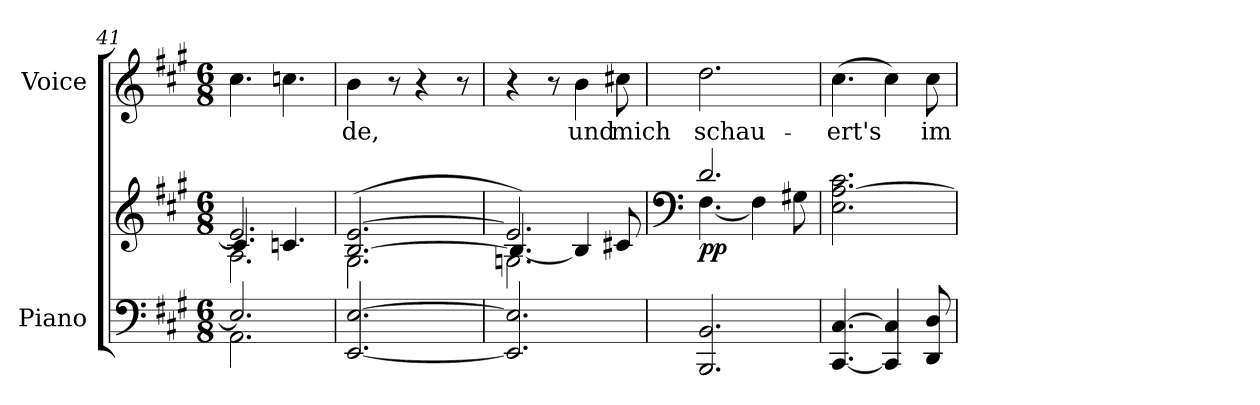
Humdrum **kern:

**kern	**kern	**dynam	**kern	**text
*part2	*part2	*part2	*part1	*part1
*staff3	*staff2	*staff2/3	*staff1	*staff1
*I"Piano	*	*	*I"Voice	*
*I'Pno	*	*	*	*
*clefF4	*clefG2	*	*clefG2	*
*k[f#c#g#]	*k[f#c#g#]	*	*k[f#c#g#]	*
*M6/8	*M6/8	*	*M6/8	*
=41	=41	=41	=41	=41
*^	*^	*	*	*
*	*	*	*^	*	*	*
2.E/]	2.AA\	2.e/]	4.c#/	2.A\	.	4.cc#\	.
.	.	.	4.cn/	.	.	4.ccn\	.
*v	*v	*	*	*	*	*	*
*	*	*v	*v	*	*	*
=42	=42	=42	=42	=42	=42
!	!	!	!	!	!LO:LY:b
[2.EE/ [2.E/	[2.B/ [2.e/	(2.G#\	.	4b\	-de,
.	.	.	.	8r	.
.	.	.	.	4r	.
.	.	.	.	8r	.
!!LO:LB:g=z
=43	=43	=43	=43	=43	=43
*	*	*^	*	*	*
2.EE/] 2.E/]	2.e/]	4.B/_)	2.Gn\	.	4r	.
.	.	.	.	.	8r	.
!	!	!	!	!	!	!LO:LY:b
.	.	4B/]	.	.	4b\	und
!	!	!	!	!	!	!LO:LY:b
.	.	8c#X/	.	.	8cc#X\	mich
*	*v	*v	*v	*	*	*
=44	=44	=44	=44	=44
*	*clefF4	*	*	*
*	*^	*	*	*
!	!	!	!LO:DY:b	!	!LO:LY:b
2.BBB/ 2.BB/	2.d/	[4.F#\	pp	2.dd\	schau-
.	.	4F#\]	.	.	.
.	.	8G#X\	.	.	.
=45	=45	=45	=45	=45	=45
!	!	!	!	!	!LO:LY:b
*	*v	*v	*	*	*
[4.CC#/ [4.C#/	2.E\ [2.A\ 2.c#\	.	(4.cc#\	-ert's
4CC#/] 4C#/]	.	.	4cc#\)	.
!	!	!	!	!LO:LY:b
8DD/ 8D/	.	.	8cc#\	im
=	=	=	=	=
*-	*-	*-	*-	*-
